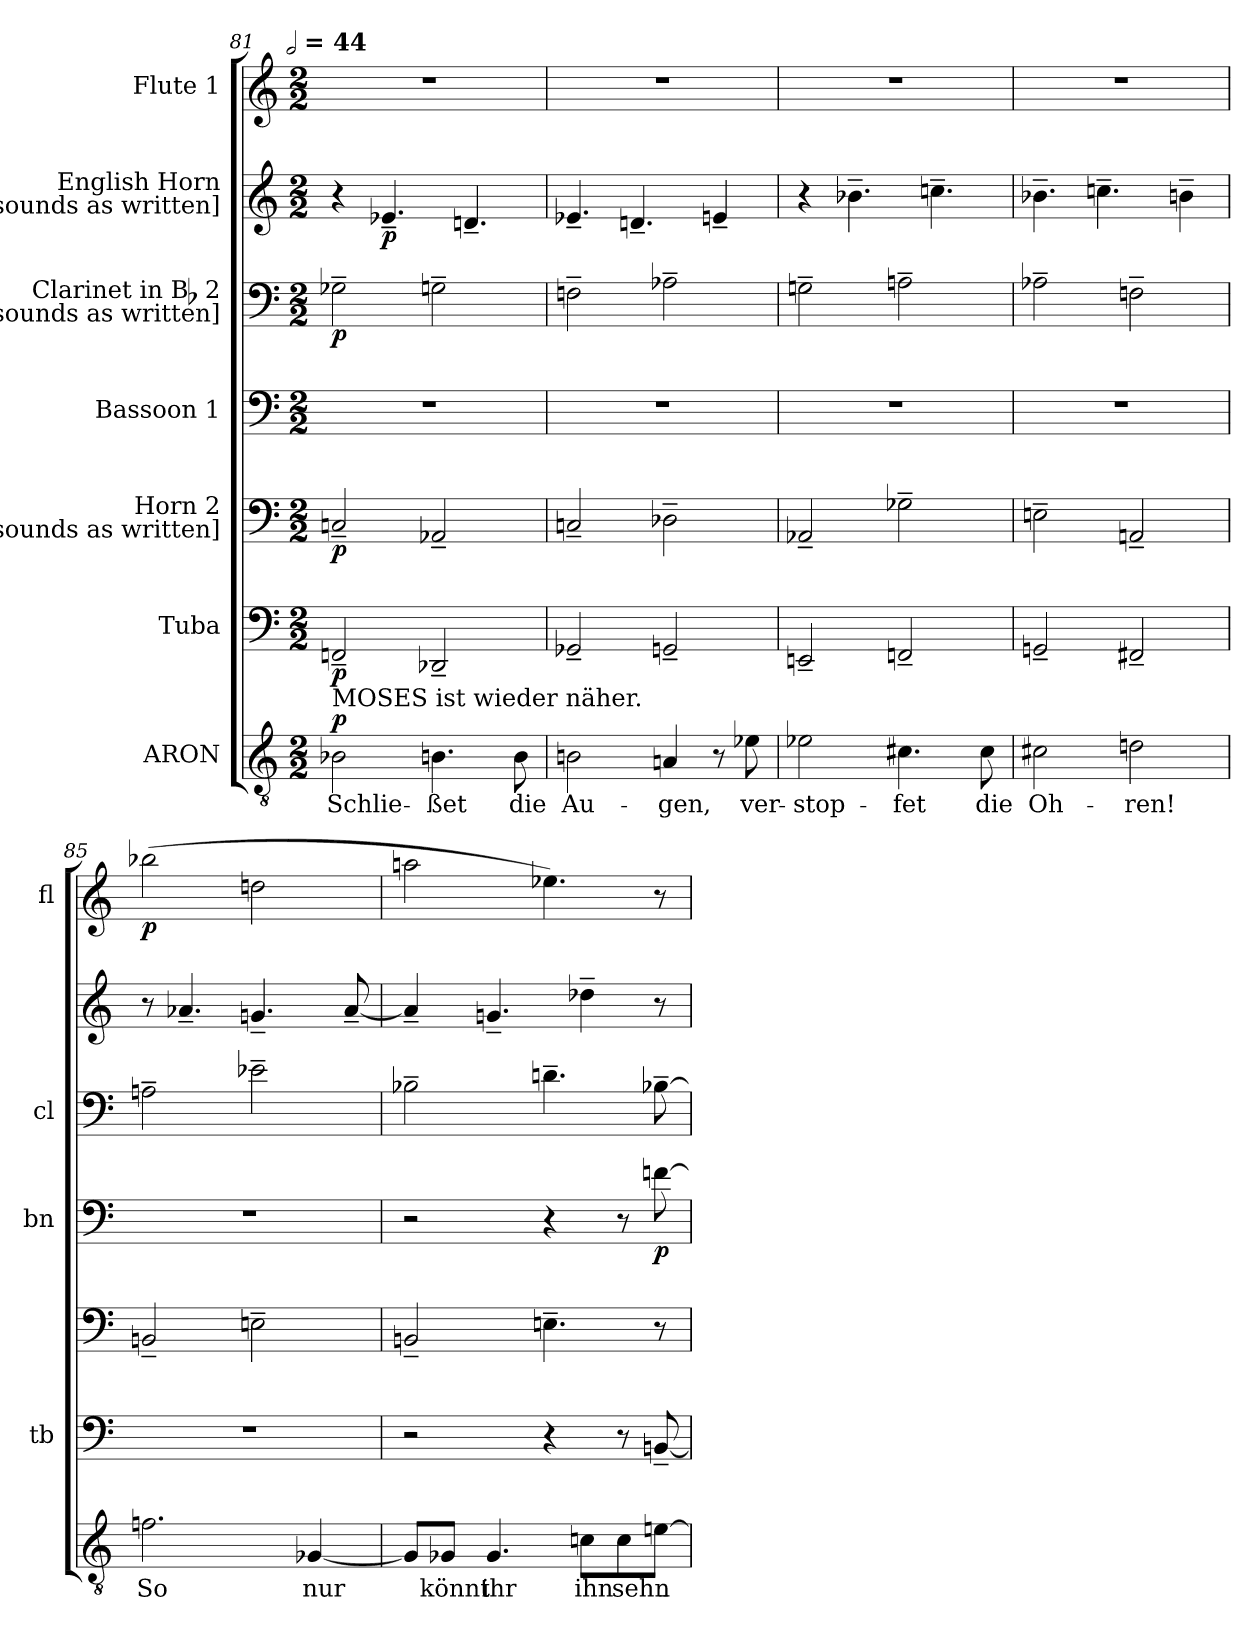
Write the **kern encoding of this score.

**kern	**text	**dynam	**kern	**dynam	**kern	**dynam	**kern	**dynam	**kern	**dynam	**kern	**dynam	**kern	**dynam
*part7	*part7	*part7	*part6	*part6	*part5	*part5	*part4	*part4	*part3	*part3	*part2	*part2	*part1	*part1
*staff7	*staff7	*staff7	*staff6	*staff6	*staff5	*staff5	*staff4	*staff4	*staff3	*staff3	*staff2	*staff2	*staff1	*staff1
*I"ARON	*	*	*I"Tuba	*	*I"Horn 2\n[sounds as written]	*	*I"Bassoon 1	*	*I"Clarinet in Bb 2\n[sounds as written]	*	*I"English Horn\n [sounds as written]	*	*I"Flute 1	*
*	*	*	*I'tb	*	*	*	*I'bn	*	*I'cl	*	*	*	*I'fl	*
*clefGv2	*	*	*clefF4	*	*clefF4	*	*clefF4	*	*clefF4	*	*clefG2	*	*clefG2	*
*k[]	*	*	*k[]	*	*k[]	*	*k[]	*	*k[]	*	*k[]	*	*k[]	*
*C:	*	*	*C:	*	*C:	*	*C:	*	*C:	*	*C:	*	*C:	*
!!LO:TX:omd:t=[half] = 44
*M2/2	*	*	*M2/2	*	*M2/2	*	*M2/2	*	*M2/2	*	*M2/2	*	*M2/2	*
*MM88	*	*	*MM88	*	*MM88	*	*MM88	*	*MM88	*	*MM88	*	*MM88	*
=81	=81	=81	=81	=81	=81	=81	=81	=81	=81	=81	=81	=81	=81	=81
!LO:TX:a:t=MOSES ist wieder näher.	!	!	!	!	!	!	!	!	!	!	!	!	!	!
!	!	!LO:DY:a	!	!	!	!	!	!	!	!	!	!	!	!
2B-X	Schlie-	p	2FFn~	p	2Cn~	p	1r	.	2G-X~	p	4r	.	1r	.
.	.	.	.	.	.	.	.	.	.	.	4.e-X~	p	.	.
4.Bn	-ßet	.	2DD-X~	.	2AA-X~	.	.	.	2Gn~	.	.	.	.	.
.	.	.	.	.	.	.	.	.	.	.	4.dn~	.	.	.
8B	die	.	.	.	.	.	.	.	.	.	.	.	.	.
=82	=82	=82	=82	=82	=82	=82	=82	=82	=82	=82	=82	=82	=82	=82
2Bn	Au-	.	2GG-X~	.	2Cn~	.	1r	.	2Fn~	.	4.e-X~	.	1r	.
.	.	.	.	.	.	.	.	.	.	.	4.dn~	.	.	.
4An	-gen,	.	2GGn~	.	2D-X~	.	.	.	2A-X~	.	.	.	.	.
8r	.	.	.	.	.	.	.	.	.	.	4en~	.	.	.
8e-X	ver-	.	.	.	.	.	.	.	.	.	.	.	.	.
=83	=83	=83	=83	=83	=83	=83	=83	=83	=83	=83	=83	=83	=83	=83
2e-X	-stop-	.	2EEn~	.	2AA-X~	.	1r	.	2Gn~	.	4r	.	1r	.
.	.	.	.	.	.	.	.	.	.	.	4.b-X~	.	.	.
4.c#X	-fet	.	2FFn~	.	2G-X~	.	.	.	2An~	.	.	.	.	.
.	.	.	.	.	.	.	.	.	.	.	4.ccn~	.	.	.
8c#	die	.	.	.	.	.	.	.	.	.	.	.	.	.
=84	=84	=84	=84	=84	=84	=84	=84	=84	=84	=84	=84	=84	=84	=84
2c#X	Oh-	.	2GGn~	.	2En~	.	1r	.	2A-X~	.	4.b-X~	.	1r	.
.	.	.	.	.	.	.	.	.	.	.	4.ccn~	.	.	.
2dn	-ren!	.	2FF#X~	.	2AAn~	.	.	.	2Fn~	.	.	.	.	.
.	.	.	.	.	.	.	.	.	.	.	4bn~	.	.	.
=85	=85	=85	=85	=85	=85	=85	=85	=85	=85	=85	=85	=85	=85	=85
2.fn	So	.	1r	.	2BBn~	.	1r	.	2An~	.	8r	.	(2bb-X	p
.	.	.	.	.	.	.	.	.	.	.	4.a-X~	.	.	.
.	.	.	.	.	2En~	.	.	.	2e-X~	.	4.gn~	.	2ddn	.
[4G-X	nur	.	.	.	.	.	.	.	.	.	.	.	.	.
.	.	.	.	.	.	.	.	.	.	.	[8a-~	.	.	.
=86	=86	=86	=86	=86	=86	=86	=86	=86	=86	=86	=86	=86	=86	=86
8G-L]	.	.	2r	.	2BBn~	.	2r	.	2B-X~	.	4a-~]	.	2aan	.
8G-XJ	könnt	.	.	.	.	.	.	.	.	.	.	.	.	.
4.G-	ihr	.	.	.	.	.	.	.	.	.	4.gn~	.	.	.
.	.	.	4r	.	4.En~	.	4r	.	4.dn~	.	.	.	4.ee-X)	.
8cnL	ihn	.	.	.	.	.	.	.	.	.	4dd-X~	.	.	.
8c	sehn_	.	8r	.	.	.	8r	.	.	.	.	.	.	.
[8enJ	.	.	[8BBn~	.	8r	.	[8fn	p	[8B-X~	.	8r	.	8r	.
=	=	=	=	=	=	=	=	=	=	=	=	=	=	=
*-	*-	*-	*-	*-	*-	*-	*-	*-	*-	*-	*-	*-	*-	*-
